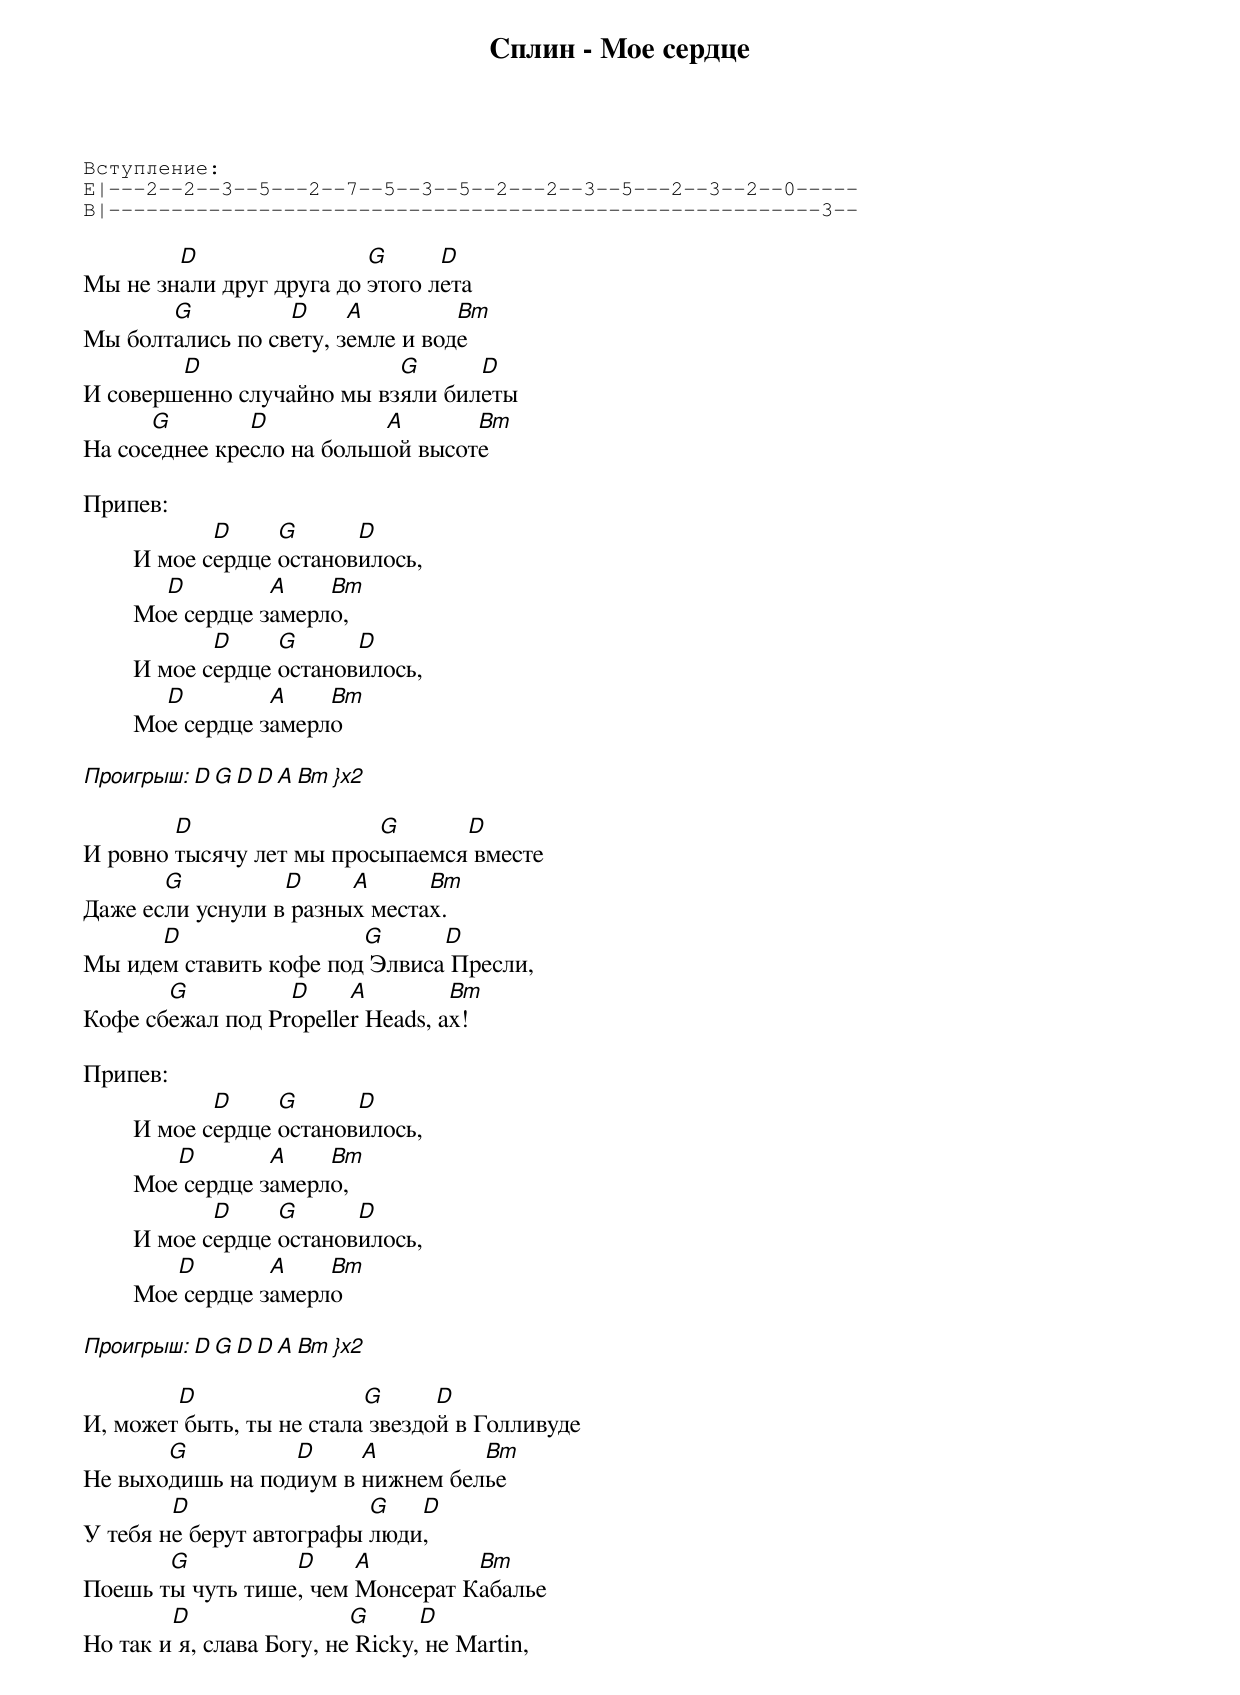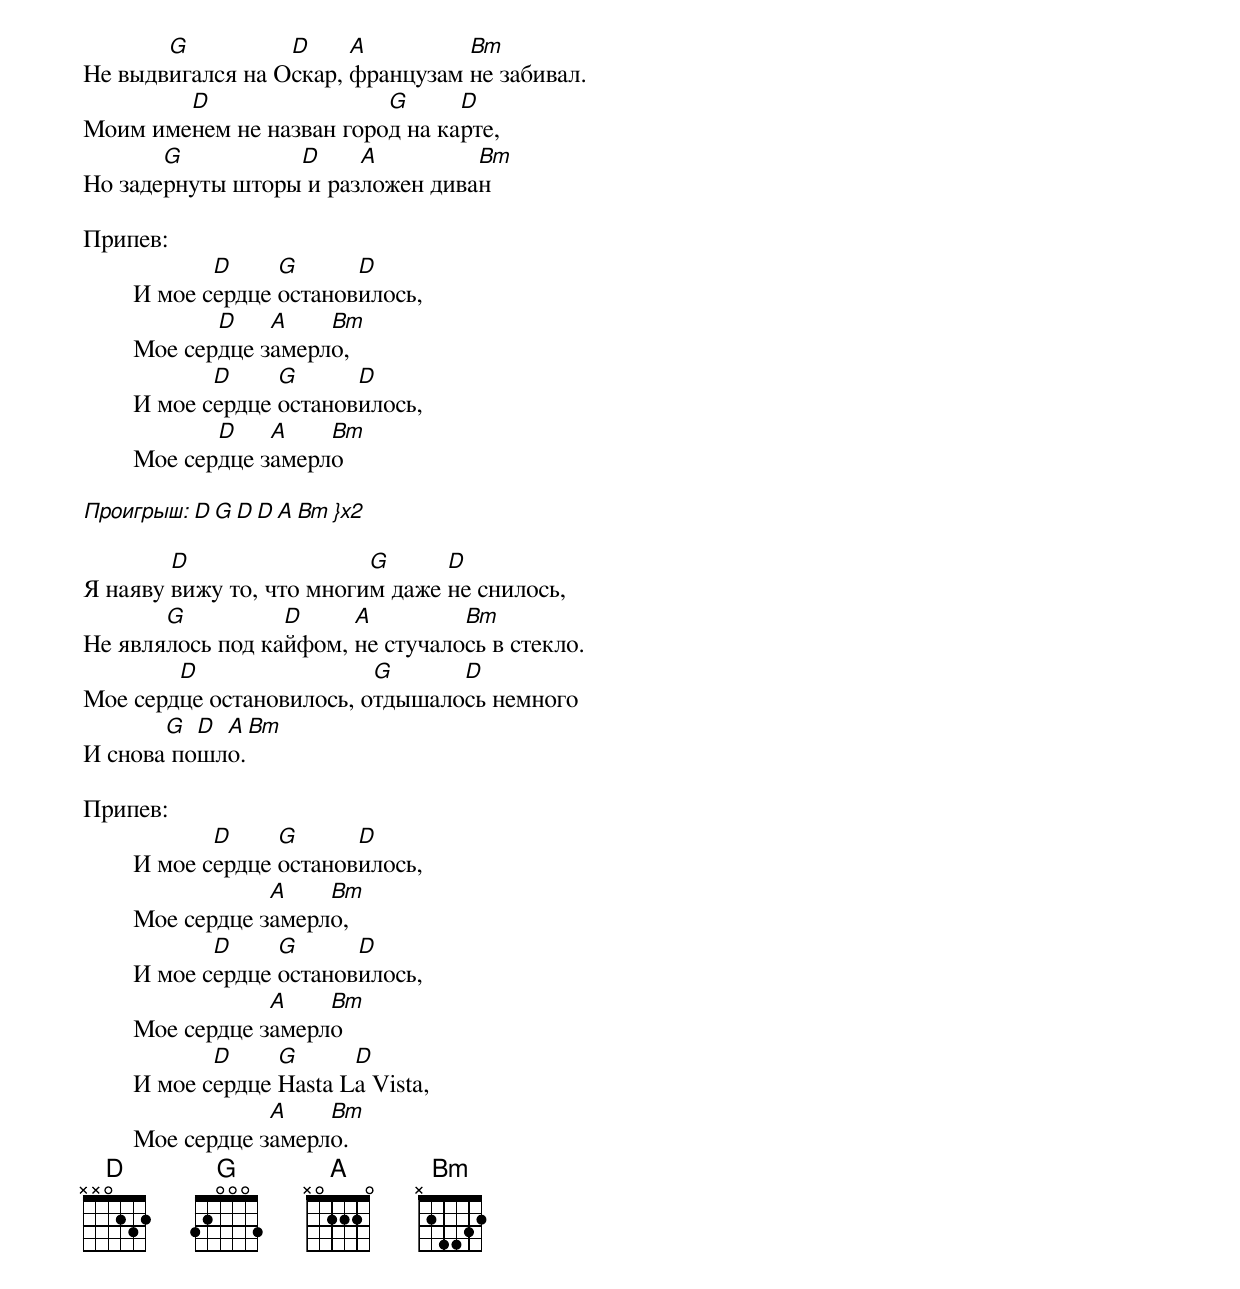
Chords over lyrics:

Сплин - Мое сердце

Вступление:
E|---2--2--3--5---2--7--5--3--5--2---2--3--5---2--3--2--0-----
B|---------------------------------------------------------3--

        D                 G      D
Мы не знали друг друга до этого лета
       G          D     A         Bm
Мы болтались по свету, земле и воде
        D                  G      D
И совершенно случайно мы взяли билеты
      G        D           A       Bm
На соседнее кресло на большой высоте

Припев:
               D     G      D
        И мое сердце остановилось,
          D         A    Bm
        Мое сердце замерло,
               D     G      D
        И мое сердце остановилось,
          D         A    Bm
        Мое сердце замерло

Проигрыш: D G D D A Bm }x2

        D                 G      D
И ровно тысячу лет мы просыпаемся вместе
       G          D     A      Bm
Даже если уснули в разных местах.
      D                 G      D
Мы идем ставить кофе под Элвиса Пресли,
       G          D     A         Bm
Кофе сбежал под Propeller Heads, ах!

Припев:
               D     G      D
        И мое сердце остановилось,
           D        A    Bm
        Мое сердце замерло,
               D     G      D
        И мое сердце остановилось,
           D        A    Bm
        Мое сердце замерло

Проигрыш: D G D D A Bm }x2

        D                 G      D
И, может быть, ты не стала звездой в Голливуде
       G          D     A         Bm
Не выходишь на подиум в нижнем белье
        D                 G   D
У тебя не берут автографы люди,
       G          D     A         Bm
Поешь ты чуть тише, чем Монсерат Кабалье
        D                 G      D
Но так и я, слава Богу, не Ricky, не Martin,
       G          D     A         Bm
Не выдвигался на Оскар, французам не забивал.
        D                 G      D
Моим именем не назван город на карте,
       G          D     A         Bm
Но задернуты шторы и разложен диван

Припев:
               D     G      D
        И мое сердце остановилось,
               D    A    Bm
        Мое сердце замерло,
               D     G      D
        И мое сердце остановилось,
               D    A    Bm
        Мое сердце замерло

Проигрыш: D G D D A Bm }x2

        D                 G      D
Я наяву вижу то, что многим даже не снилось,
       G          D     A         Bm
Не являлось под кайфом, не стучалось в стекло.
        D                 G      D
Мое сердце остановилось, отдышалось немного
       G  D A Bm
И снова пошло.

Припев:
               D     G      D
        И мое сердце остановилось,
                    A    Bm
        Мое сердце замерло,
               D     G      D
        И мое сердце остановилось,
                    A    Bm
        Мое сердце замерло
               D     G      D
	И мое сердце Hasta La Vista,
                    A    Bm
	Мое сердце замерло.
